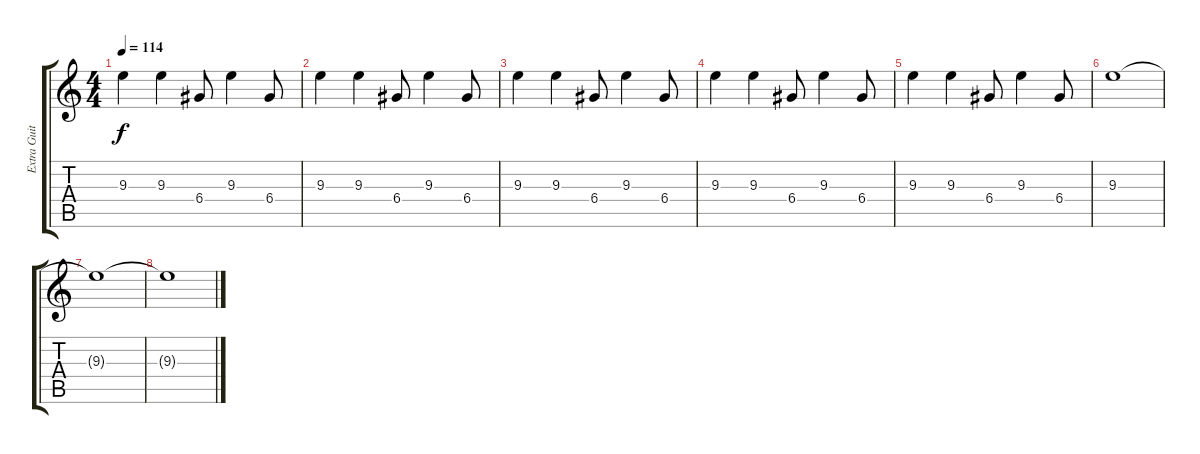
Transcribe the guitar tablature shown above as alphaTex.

\track ("Extra Guitar 1" "Extra Guit") {instrument distortionguitar}
\staff {score tabs}
\tuning (E4 B3 G3 D3 A2 E2) {hide}
\ts (4 4)
\tempo 114
\clef g2
\ks c
9.3.4{dy f} 9.3.4 6.4.8 9.3.4 6.4.8 |
9.3.4 9.3.4 6.4.8 9.3.4 6.4.8 |
9.3.4 9.3.4 6.4.8 9.3.4 6.4.8 |
9.3.4 9.3.4 6.4.8 9.3.4 6.4.8 |
9.3.4 9.3.4 6.4.8 9.3.4 6.4.8 |
9.3.1{volume 0} |
9.3{t}.1 |
9.3{t}.1
